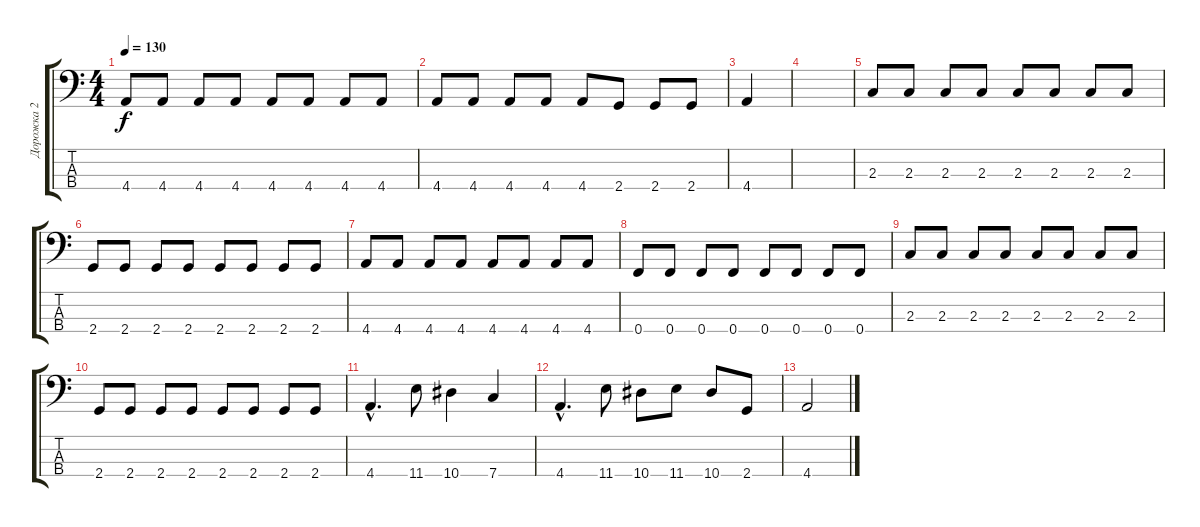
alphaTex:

\track ("Дорожка 2" "Дорожка 2") {instrument electricbassfinger}
\staff {score tabs}
\tuning (Ab2 Eb2 Bb1 F1) {hide}
\ts (4 4)
\tempo 130
\clef f4
\ks c
4.4.8{dy f} 4.4.8 4.4.8 4.4.8 4.4.8 4.4.8 4.4.8 4.4.8 |
4.4.8 4.4.8 4.4.8 4.4.8 4.4.8 2.4.8 2.4.8 2.4.8 |
4.4.4 |
|
2.3.8 2.3.8 2.3.8 2.3.8 2.3.8 2.3.8 2.3.8 2.3.8 |
2.4.8 2.4.8 2.4.8 2.4.8 2.4.8 2.4.8 2.4.8 2.4.8 |
4.4.8 4.4.8 4.4.8 4.4.8 4.4.8 4.4.8 4.4.8 4.4.8 |
0.4.8 0.4.8 0.4.8 0.4.8 0.4.8 0.4.8 0.4.8 0.4.8 |
2.3.8 2.3.8 2.3.8 2.3.8 2.3.8 2.3.8 2.3.8 2.3.8 |
2.4.8 2.4.8 2.4.8 2.4.8 2.4.8 2.4.8 2.4.8 2.4.8 |
4.4{hac}.4{d} 11.4.8 10.4.4 7.4.4 |
4.4{hac}.4{d} 11.4.8 10.4.8 11.4.8 10.4.8 2.4.8 |
4.4.2
